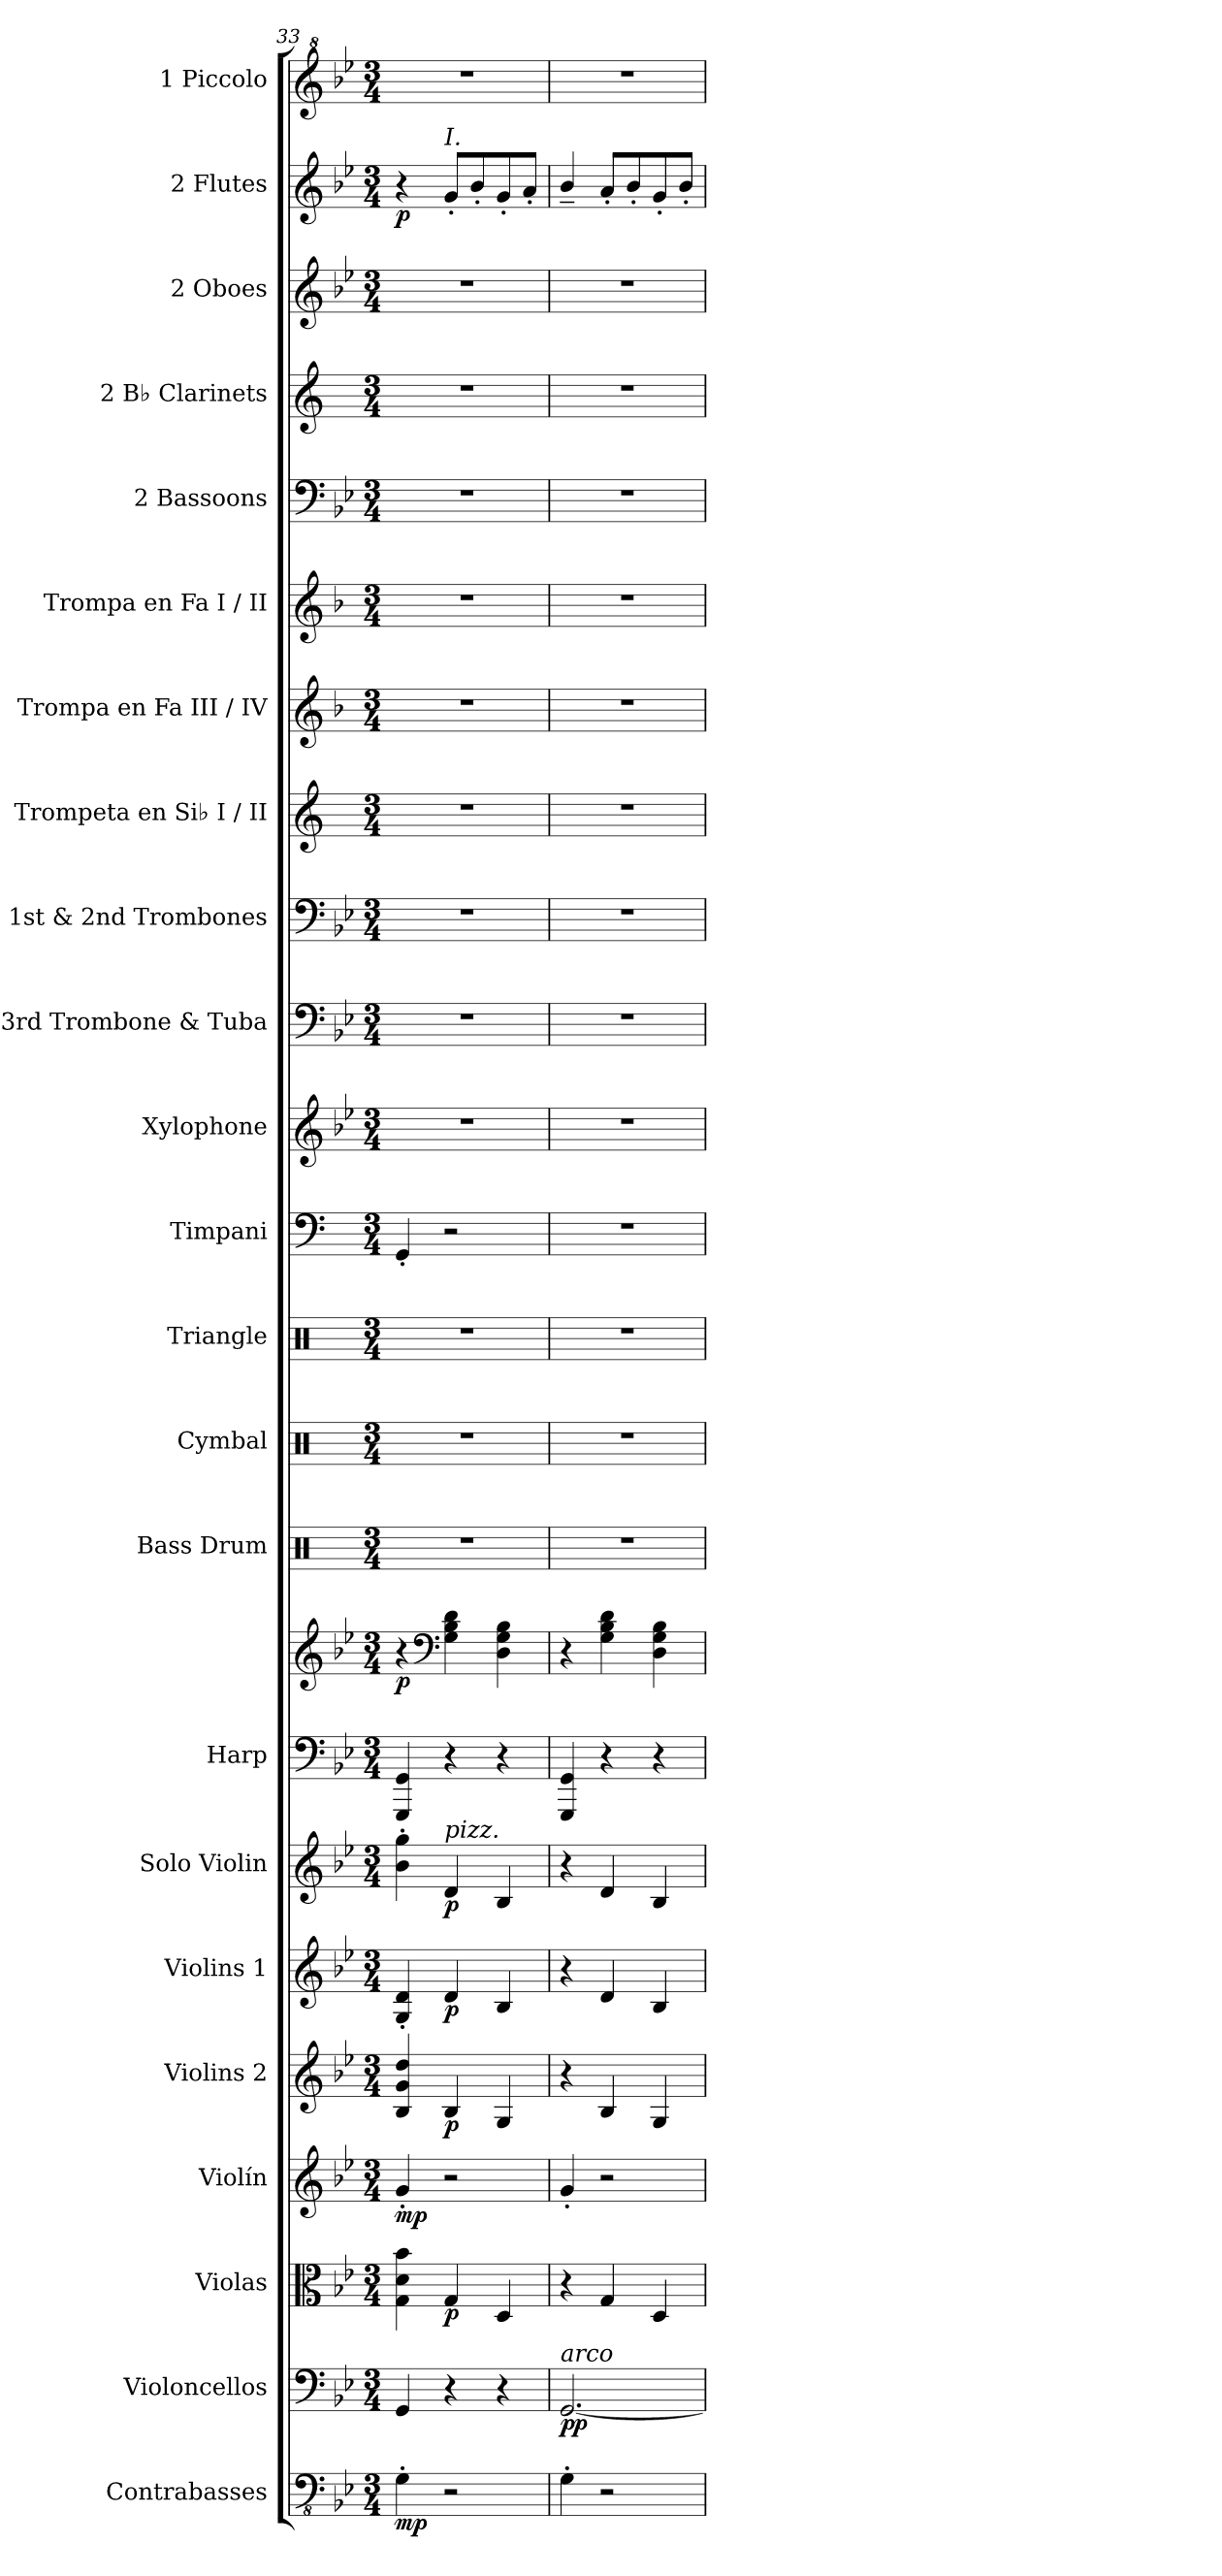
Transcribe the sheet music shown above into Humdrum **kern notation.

**kern	**dynam	**kern	**dynam	**kern	**dynam	**kern	**dynam	**kern	**dynam	**kern	**dynam	**kern	**dynam	**kern	**kern	**dynam	**kern	**kern	**kern	**kern	**kern	**kern	**kern	**kern	**kern	**kern	**kern	**kern	**kern	**kern	**dynam	**kern
*part23	*part23	*part22	*part22	*part21	*part21	*part20	*part20	*part19	*part19	*part18	*part18	*part17	*part17	*part16	*part16	*part16	*part15	*part14	*part13	*part12	*part11	*part10	*part9	*part8	*part7	*part6	*part5	*part4	*part3	*part2	*part2	*part1
*staff24	*staff24	*staff23	*staff23	*staff22	*staff22	*staff21	*staff21	*staff20	*staff20	*staff19	*staff19	*staff18	*staff18	*staff17	*staff16	*staff16/17	*staff15	*staff14	*staff13	*staff12	*staff11	*staff10	*staff9	*staff8	*staff7	*staff6	*staff5	*staff4	*staff3	*staff2	*staff2	*staff1
*I"Contrabasses	*	*I"Violoncellos	*	*I"Violas	*	*I"Violín	*	*I"Violins 2	*	*I"Violins 1	*	*I"Solo Violin	*	*I"Harp	*	*	*I"Bass Drum	*I"Cymbal	*I"Triangle	*I"Timpani	*I"Xylophone	*I"3rd Trombone     &amp; Tuba	*I"1st &amp; 2nd Trombones	*I"Trompeta en Si♭  I / II	*I"Trompa en Fa   III / IV	*I"Trompa en Fa I / II	*I"2 Bassoons	*I"2 B♭ Clarinets	*I"2 Oboes	*I"2 Flutes	*	*I"1 Piccolo
*I'Cbs.	*	*I'Vlcs.	*	*I'Vlas.	*	*I'Vln.	*	*I'Vlns. 2	*	*I'Vlns. 1	*	*I'S. Vln.	*	*I'Hrp.	*	*	*I'B. Dr.	*I'Cym.	*I'Trgl.	*I'Timp.	*I'Xyl.	*I'3rd Trb. &amp; Tba.	*I'1st &amp; 2nd    Trbs.	*I'Tpt. Si♭  I / II	*I'Trmp. Fa   III / IV	*I'Trmp. Fa I / II	*I'2 Bsns.	*I'2 B♭ Cls.	*I'2 Obs.	*I'2 Fls.	*	*I'1 Picc.
*clefFv4	*	*clefF4	*	*clefC3	*	*clefG2	*	*clefG2	*	*clefG2	*	*clefG2	*	*clefF4	*clefG2	*	*clefX	*clefX	*clefX	*clefF4	*clefG2	*clefF4	*clefF4	*clefG2	*clefG2	*clefG2	*clefF4	*clefG2	*clefG2	*clefG2	*	*clefG^2
*	*	*	*	*	*	*	*	*	*	*	*	*	*	*	*	*	*	*	*	*	*ITrd-7c-12	*	*	*ITrd1c2	*ITrd4c7	*ITrd4c7	*	*ITrd1c2	*	*	*	*ITrd-7c-12
*k[b-e-]	*	*k[b-e-]	*	*k[b-e-]	*	*k[b-e-]	*	*k[b-e-]	*	*k[b-e-]	*	*k[b-e-]	*	*k[b-e-]	*k[b-e-]	*	*k[]	*k[]	*k[]	*k[]	*k[b-e-]	*k[b-e-]	*k[b-e-]	*k[b-e-]	*k[b-e-]	*k[b-e-]	*k[b-e-]	*k[b-e-]	*k[b-e-]	*k[b-e-]	*	*k[b-e-]
*M3/4	*	*M3/4	*	*M3/4	*	*M3/4	*	*M3/4	*	*M3/4	*	*M3/4	*	*M3/4	*M3/4	*	*M3/4	*M3/4	*M3/4	*M3/4	*M3/4	*M3/4	*M3/4	*M3/4	*M3/4	*M3/4	*M3/4	*M3/4	*M3/4	*M3/4	*	*M3/4
=33	=33	=33	=33	=33	=33	=33	=33	=33	=33	=33	=33	=33	=33	=33	=33	=33	=33	=33	=33	=33	=33	=33	=33	=33	=33	=33	=33	=33	=33	=33	=33	=33
!	!LO:DY:b	!	!	!	!	!	!LO:DY:b	!	!	!	!	!	!	!	!	!LO:DY:b	!	!	!	!	!	!	!	!	!	!	!	!	!	!	!LO:DY:b	!
4GG'\	mp	4GG/	.	4G\ 4d\ 4b-\	.	4g'/	mp	4B-/ 4g/ 4dd/	.	4G/' 4d/'	.	4b-\' 4gg\'	.	4GGG/ 4GG/	4r	p	2.r	2.r	2.r	4GG'/	2.r	2.r	2.r	2.r	2.r	2.r	2.r	2.r	2.r	4r	p	2.r
*	*	*	*	*	*	*	*	*	*	*	*	*	*	*	*clefF4	*	*	*	*	*	*	*	*	*	*	*	*	*	*	*	*	*
!	!	!	!	!	!	!	!	!	!	!	!	!	!	!	!	!	!	!	!	!	!	!	!	!	!	!	!	!	!	!LO:TX:a:i:t=I.	!	!
!	!	!	!	!	!	!	!	!	!	!	!	!LO:TX:a:i:t=pizz.	!	!	!	!	!	!	!	!	!	!	!	!	!	!	!	!	!	!	!	!
!	!	!	!	!	!LO:DY:b	!	!	!	!LO:DY:b	!	!LO:DY:b	!	!LO:DY:b	!	!	!	!	!	!	!	!	!	!	!	!	!	!	!	!	!	!	!
2r	.	4r	.	4G/	p	2r	.	4B-/	p	4d/	p	4d/	p	4r	4G\ 4B-\ 4d\	.	.	.	.	2r	.	.	.	.	.	.	.	.	.	8g'/L	.	.
.	.	.	.	.	.	.	.	.	.	.	.	.	.	.	.	.	.	.	.	.	.	.	.	.	.	.	.	.	.	8b-'/	.	.
.	.	4r	.	4D/	.	.	.	4G/	.	4B-/	.	4B-/	.	4r	4D\ 4G\ 4B-\	.	.	.	.	.	.	.	.	.	.	.	.	.	.	8g'/	.	.
.	.	.	.	.	.	.	.	.	.	.	.	.	.	.	.	.	.	.	.	.	.	.	.	.	.	.	.	.	.	8a'/J	.	.
!!LO:PB:g=z
=34	=34	=34	=34	=34	=34	=34	=34	=34	=34	=34	=34	=34	=34	=34	=34	=34	=34	=34	=34	=34	=34	=34	=34	=34	=34	=34	=34	=34	=34	=34	=34	=34
!	!	!LO:TX:a:i:t=arco	!	!	!	!	!	!	!	!	!	!	!	!	!	!	!	!	!	!	!	!	!	!	!	!	!	!	!	!	!	!
!	!	!	!LO:DY:b	!	!	!	!	!	!	!	!	!	!	!	!	!	!	!	!	!	!	!	!	!	!	!	!	!	!	!	!	!
4GG'\	.	[2.GG/	pp	4r	.	4g'/	.	4r	.	4r	.	4r	.	4GGG/ 4GG/	4r	.	2.r	2.r	2.r	2.r	2.r	2.r	2.r	2.r	2.r	2.r	2.r	2.r	2.r	4b-~/	.	2.r
2r	.	.	.	4G/	.	2r	.	4B-/	.	4d/	.	4d/	.	4r	4G\ 4B-\ 4d\	.	.	.	.	.	.	.	.	.	.	.	.	.	.	8a'/L	.	.
.	.	.	.	.	.	.	.	.	.	.	.	.	.	.	.	.	.	.	.	.	.	.	.	.	.	.	.	.	.	8b-'/	.	.
.	.	.	.	4D/	.	.	.	4G/	.	4B-/	.	4B-/	.	4r	4D\ 4G\ 4B-\	.	.	.	.	.	.	.	.	.	.	.	.	.	.	8g'/	.	.
.	.	.	.	.	.	.	.	.	.	.	.	.	.	.	.	.	.	.	.	.	.	.	.	.	.	.	.	.	.	8b-'/J	.	.
=	=	=	=	=	=	=	=	=	=	=	=	=	=	=	=	=	=	=	=	=	=	=	=	=	=	=	=	=	=	=	=	=
*-	*-	*-	*-	*-	*-	*-	*-	*-	*-	*-	*-	*-	*-	*-	*-	*-	*-	*-	*-	*-	*-	*-	*-	*-	*-	*-	*-	*-	*-	*-	*-	*-
